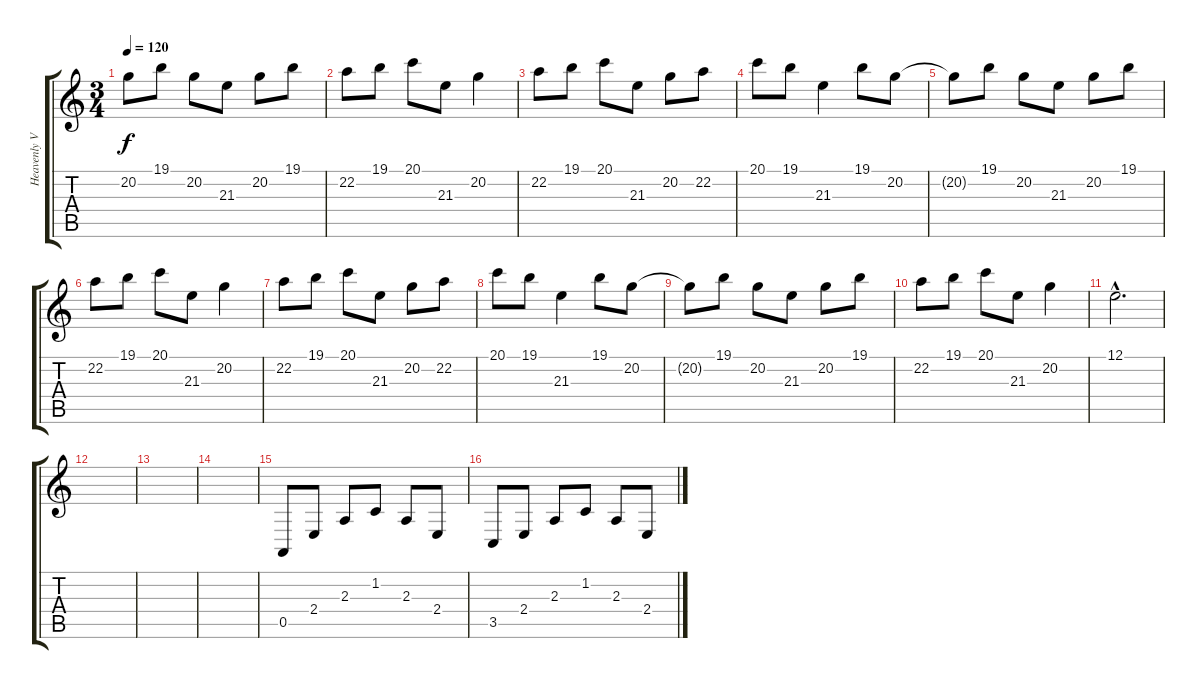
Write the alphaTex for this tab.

\track ("Heavenly Voice" "Heavenly V") {instrument musicbox}
\staff {score tabs}
\tuning (E4 B3 G3 D3 A2 E2) {hide}
\ts (3 4)
\tempo 120
\clef g2
\ks c
20.2{t}.8{dy f} 19.1.8 20.2.8 21.3.8 20.2.8 19.1.8 |
22.2.8 19.1.8 20.1.8 21.3.8 20.2.4 |
22.2.8 19.1.8 20.1.8 21.3.8 20.2.8 22.2.8 |
20.1.8 19.1.8 21.3.4 19.1.8 20.2.8 |
20.2{t}.8 19.1.8 20.2.8 21.3.8 20.2.8 19.1.8 |
22.2.8 19.1.8 20.1.8 21.3.8 20.2.4 |
22.2.8 19.1.8 20.1.8 21.3.8 20.2.8 22.2.8 |
20.1.8 19.1.8 21.3.4 19.1.8 20.2.8 |
20.2{t}.8 19.1.8 20.2.8 21.3.8 20.2.8 19.1.8 |
22.2.8 19.1.8 20.1.8 21.3.8 20.2.4 |
12.1{hac}.2{d} |
|
|
|
0.5.8 2.4.8 2.3.8 1.2.8 2.3.8 2.4.8 |
3.5.8 2.4.8 2.3.8 1.2.8 2.3.8 2.4.8
